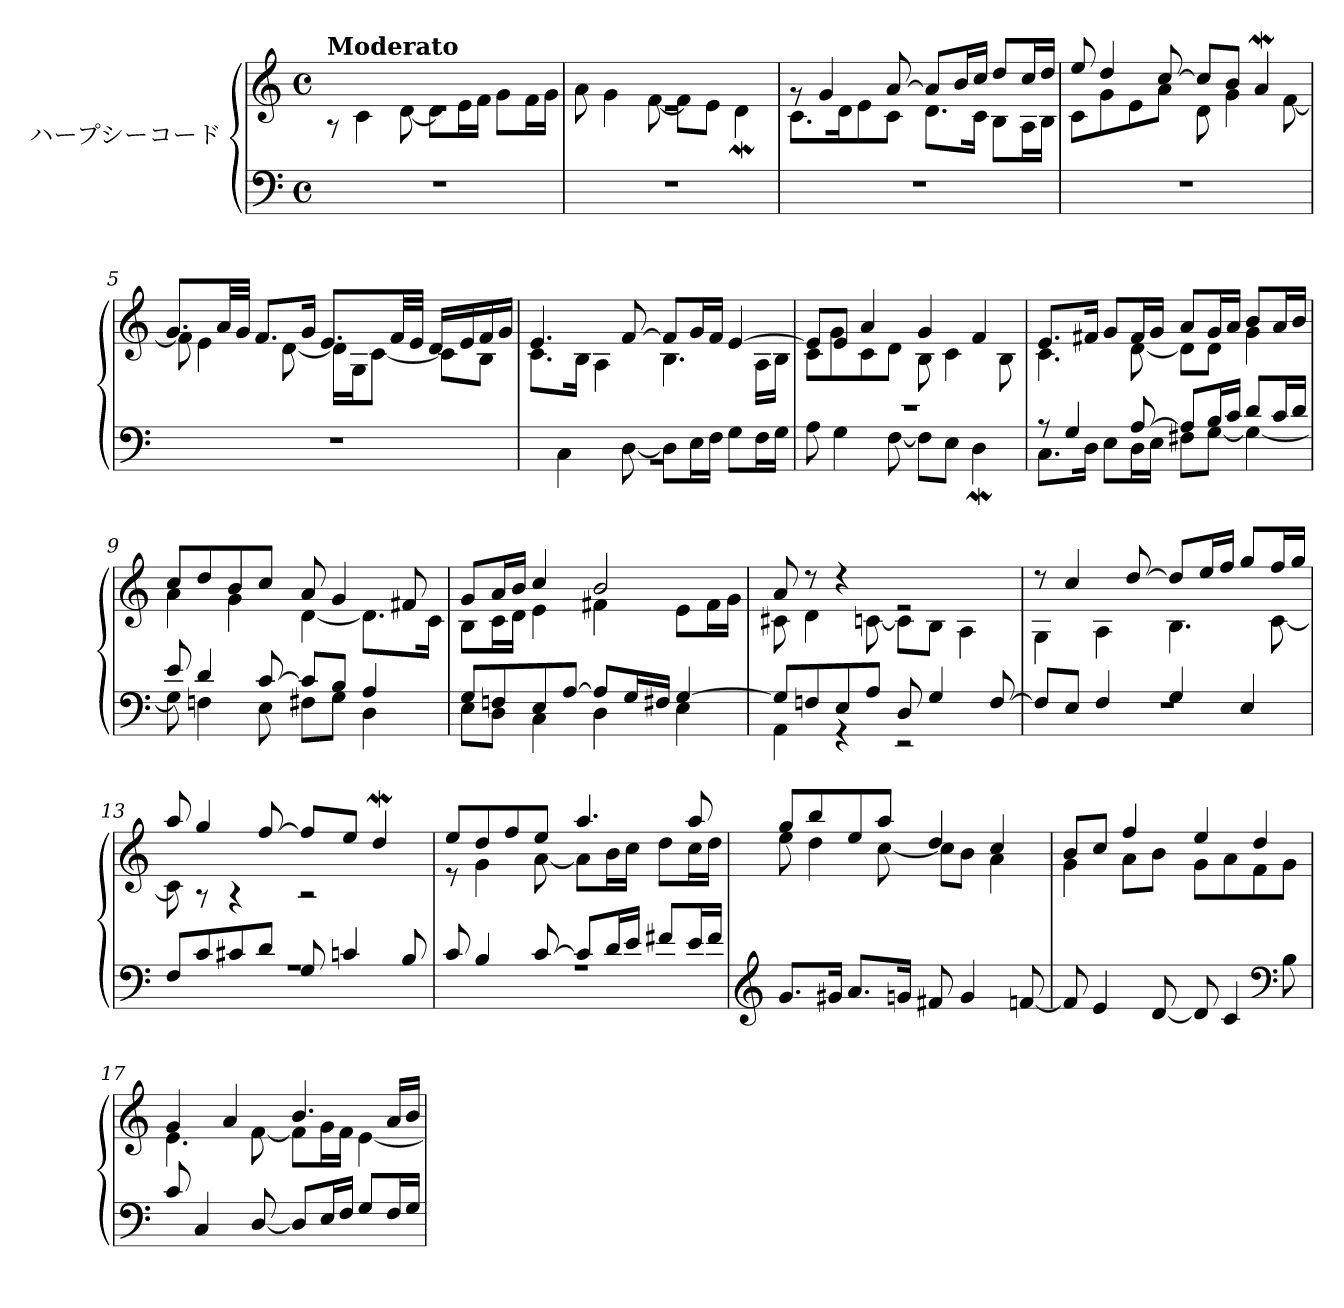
**kern	**kern
*part1	*part1
*staff2	*staff1
*I"ハープシーコード	*
*clefF4	*clefG2
*k[]	*k[]
*M4/4	*M4/4
*met(c)	*met(c)
=1	=1
*	*^
!	!LO:TX:a:B:t=Moderato	!
1r	1re	8r
.	.	4c\
.	.	[8d\
.	.	8d\L]
.	.	16e\L
.	.	16f\JJ
.	.	8g\L
.	.	16f\L
.	.	16g\JJ
=2	=2	=2
1r	1re	8a\
.	.	4g\
.	.	[8f\
.	.	8f\L]
.	.	8e\J
.	.	4dW\
=3	=3	=3
1r	8rg	8.c\L
.	4g/	.
.	.	16d\K
.	.	8e\
.	[8a/	8c\J
.	8a/L]	8.d\L
.	16b/L	.
.	16cc/JJ	16c\Jk
.	8dd/L	8B\L
.	16cc/L	16A\L
.	16dd/JJ	16B\JJ
=4	=4	=4
1r	8ee/	8c\L
.	4dd/	8g\
.	.	8e\
.	[8cc/	8a\J
.	8cc/L]	8d\
.	8b/J	4g\
.	4aW/	.
.	.	[8f\
!!LO:LB:g=z	!!
=5	=5	=5
1r	8.g/L	8f\]
.	.	4e\
.	32a/LL	.
.	32g/JJJ	.
.	8.f/L	.
.	.	[8d\
.	16g/Jk	.
.	8.e/L	16d\LL]
.	.	16G\J
.	.	[8c\J
.	32f/LL	.
.	32e/JJJ	.
.	16d/LL	8c\L]
.	16e/	.
.	16f/	8B\J
.	16g/JJ	.
=6	=6	=6
*^	*	*
1rBB	8ryy	4.e/	8.c\L
.	4C\	.	.
.	.	.	16B\Jk
.	.	.	4A\
.	[8D\	[8f/	.
.	8D\L]	8f/L]	4.B\
.	16E\L	16g/L	.
.	16F\JJ	16f/JJ	.
.	8G\L	[4e/	.
.	16F\L	.	16A\LL
.	16G\JJ	.	16B\JJ
=7	=7	=7	=7
1r	8A\	8e/L]	8c\L
.	4G\	8e/J	8g\
.	.	4a/	8c\
.	[8F\	.	8d\J
.	8F\L]	4g/	8B\
.	8E\J	.	4c\
.	4DW\	4f/	.
.	.	.	8B\
!!LO:LB:g=z	!!
=8	=8	=8	=8
8r	8.C\L	8.e/L	4.c\
4G/	.	.	.
.	16D\Jk	16f#X/Jk	.
.	8E\L	8g/L	.
[8A/	16D\L	16f#/L	[8d\
.	16E\JJ	16g/JJ	.
8A/L]	8F#X\L	8a/L	8d\L]
16B/L	[8G\J	16g/L	8d\J
16c/JJ	.	16a/JJ	.
8d/L	4G\_	8b/L	4g\
16c/L	.	16a/L	.
16d/JJ	.	16b/JJ	.
=9	=9	=9	=9
8e/	8G\]	8cc/L	4a\
4d/	4Fn\	8dd/	.
.	.	8b/	4g\
[8c/	8E\	8cc/J	.
8c/L]	8F#X\L	8a/	[4d\
8B/J	8G\J	4g/	.
4A/	4D\	.	8.d\L]
.	.	8f#X/	.
.	.	.	16c\Jk
=10	=10	=10	=10
8G/L	8E\L	8g/L	8B\L
8Fn/	8D\J	16a/L	16c\L
.	.	16b/JJ	16d\JJ
8E/	4C\	4cc/	4e\
[8A/J	.	.	.
8A/L]	4D\	2b/	4f#X\
16G/L	.	.	.
16F#X/JJ	.	.	.
[4G/	4E\	.	8e\L
.	.	.	16f#\L
.	.	.	16g\JJ
!!LO:LB:g=z	!!
=11	=11	=11	=11
8G/L]	4AA\	8a/	8c#X\
8Fn/	.	8r	4d\
8E/	4r	4r	.
8A/J	.	.	[8cn\
8D/	2r	2re	8c\L]
4G/	.	.	8B\J
.	.	.	4A\
[8F/	.	.	.
=12	=12	=12	=12
8F/L]	1rF	8r	4G\
8E/J	.	4cc/	.
4F/	.	.	4A\
.	.	[8dd/	.
4G/	.	8dd/L]	4.B\
.	.	16ee/L	.
.	.	16ff/JJ	.
4E/	.	8gg/L	.
.	.	16ff/L	[8c\
.	.	16gg/JJ	.
=13	=13	=13	=13
8F/L	1rA	8aa/	8c\]
8c/	.	4gg/	8r
8c#X/	.	.	4r
8d/J	.	[8ff/	.
8G/	.	8ff/L]	2r
4cn/	.	8ee/J	.
.	.	4ddW/	.
8B/	.	.	.
!!LO:LB:g=z	!!
=14	=14	=14	=14
8c/	1rA	8ee/L	8r
4B/	.	8dd/	4g\
.	.	8ff/	.
[8c/	.	8ee/J	[8a\
8c/L]	.	4.aa/	8a\L]
16d/L	.	.	16b\L
16e/JJ	.	.	16cc\JJ
8f#X/L	.	.	8dd\L
16e/L	.	8aa/	16cc\L
16f#/JJ	.	.	16dd\JJ
*v	*v	*	*
=15	=15	=15
*clefG2	*	*
8.g/L	8gg/L	8ee\
.	8bb/	4dd\
16g#X/Jk	.	.
8.a/L	8ee/	.
.	8aa/J	[8cc\
16gn/Jk	.	.
8f#X/	4dd/	8cc\L]
4g/	.	8b\J
.	4cc/	4a\
[8fn/	.	.
=16	=16	=16
8f/]	8b/L	4g\
4e/	8cc/J	.
.	4ff/	8a\L
[8d/	.	8b\J
8d/]	4ee/	8g\L
4c/	.	8a\
.	4dd/	8f\
*clefF4	*	*
8B\	.	8g\J
!!LO:PB:g=z	!!
=17	=17	=17
8c/	4g/	4.e\
4C/	.	.
.	4a/	.
[8D/	.	[8f\
8D/L]	4.b/	8f\L]
16E/L	.	16g\L
16F/JJ	.	16f\JJ
8G/L	.	[4e\
16F/L	16a/LL	.
16G/JJ	16b/JJ	.
*	*v	*v
=	=
*-	*-
